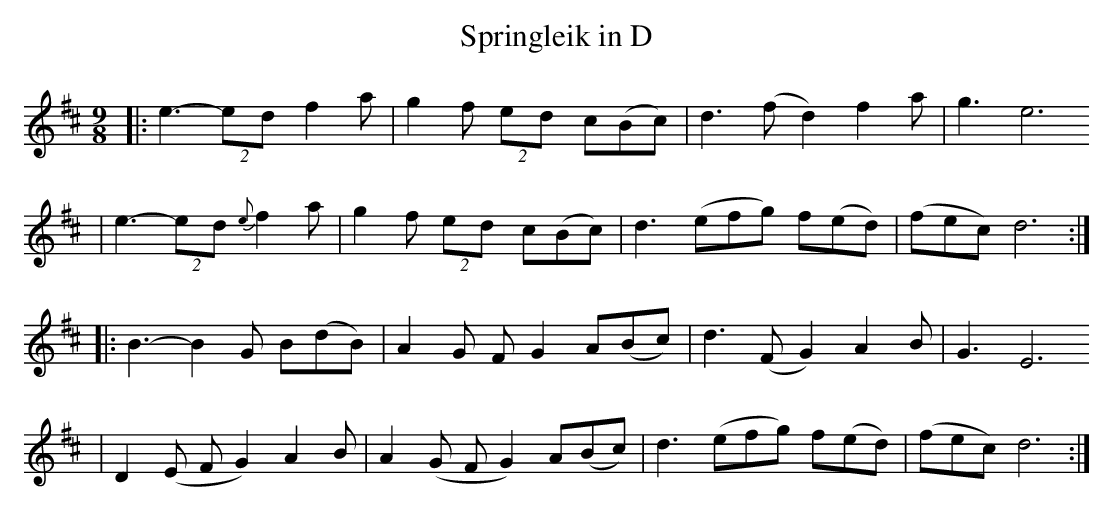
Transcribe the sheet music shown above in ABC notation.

X:1
T:Springleik in D
M:9/8
L:1/8
K:D
|: e3- (2ed f2a | g2f (2ed c(Bc) | d3 (fd2) f2a | g3 e6
|  e3- (2ed {e}f2a | g2f (2ed c(Bc) | d3 (efg) f(ed) | (fec) d6 :|
|: B3- B2G B(dB) | A2G FG2 A(Bc) | d3 (FG2) A2B | G3 E6
|  D2(E FG2) A2B | A2(G FG2) A(Bc) |  d3 (efg) f(ed) | (fec) d6 :|
